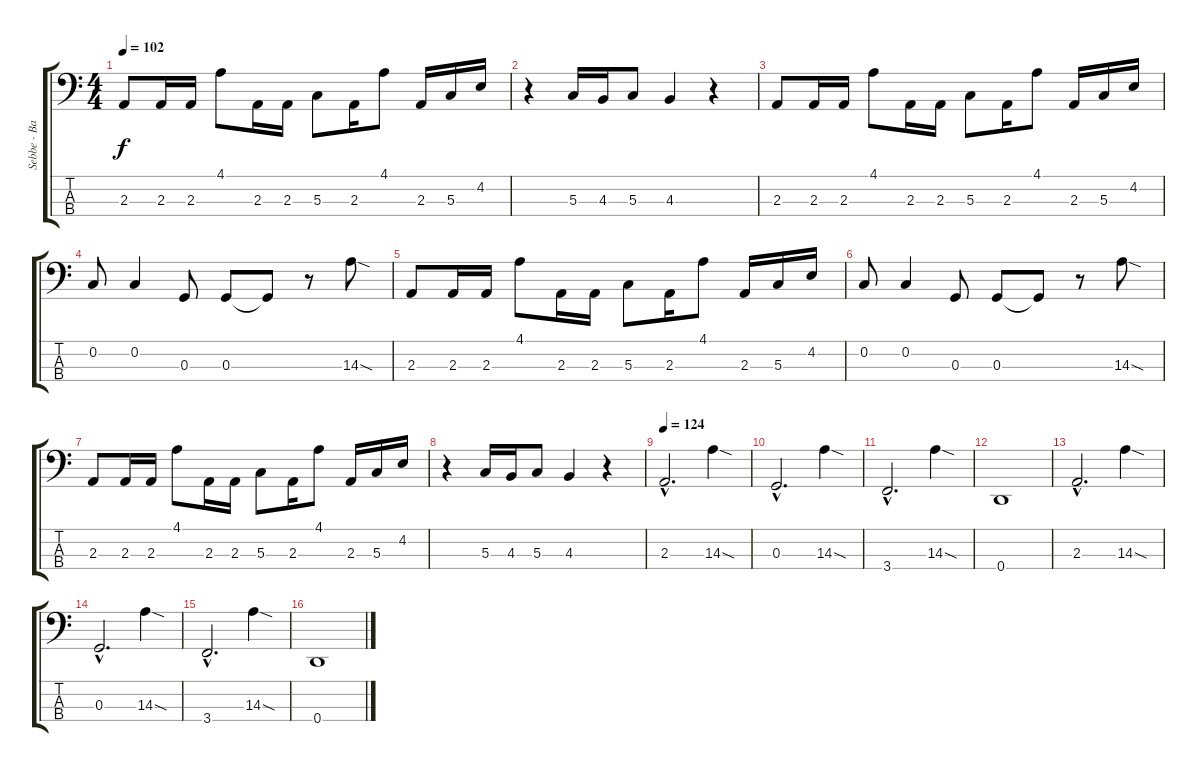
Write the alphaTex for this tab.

\track ("Sebbe - Bass" "Sebbe - Ba") {instrument electricbassfinger}
\staff {score tabs}
\tuning (F2 C2 G1 D1) {hide}
\ts (4 4)
\tempo 102
\clef f4
\ks c
2.3.8{dy f} 2.3.16 2.3.16 4.1.8 2.3.16 2.3.16 5.3.8 2.3.16 4.1.8 2.3.16 5.3.16 4.2.16 |
r.4 5.3.16 4.3.16 5.3.8 4.3.4 r.4 |
2.3.8 2.3.16 2.3.16 4.1.8 2.3.16 2.3.16 5.3.8 2.3.16 4.1.8 2.3.16 5.3.16 4.2.16 |
0.2.8 0.2.4 0.3.8 0.3.8 0.3{t}.8 r.8 14.3{sod}.8 |
2.3.8 2.3.16 2.3.16 4.1.8 2.3.16 2.3.16 5.3.8 2.3.16 4.1.8 2.3.16 5.3.16 4.2.16 |
0.2.8 0.2.4 0.3.8 0.3.8 0.3{t}.8 r.8 14.3{sod}.8 |
2.3.8 2.3.16 2.3.16 4.1.8 2.3.16 2.3.16 5.3.8 2.3.16 4.1.8 2.3.16 5.3.16 4.2.16 |
r.4 5.3.16 4.3.16 5.3.8 4.3.4 r.4 |
\tempo 124
2.3{hac}.2{d} 14.3{sod}.4 |
0.3{hac}.2{d} 14.3{sod}.4 |
3.4{hac}.2{d} 14.3{sod}.4 |
0.4.1 |
2.3{hac}.2{d} 14.3{sod}.4 |
0.3{hac}.2{d} 14.3{sod}.4 |
3.4{hac}.2{d} 14.3{sod}.4 |
0.4.1
